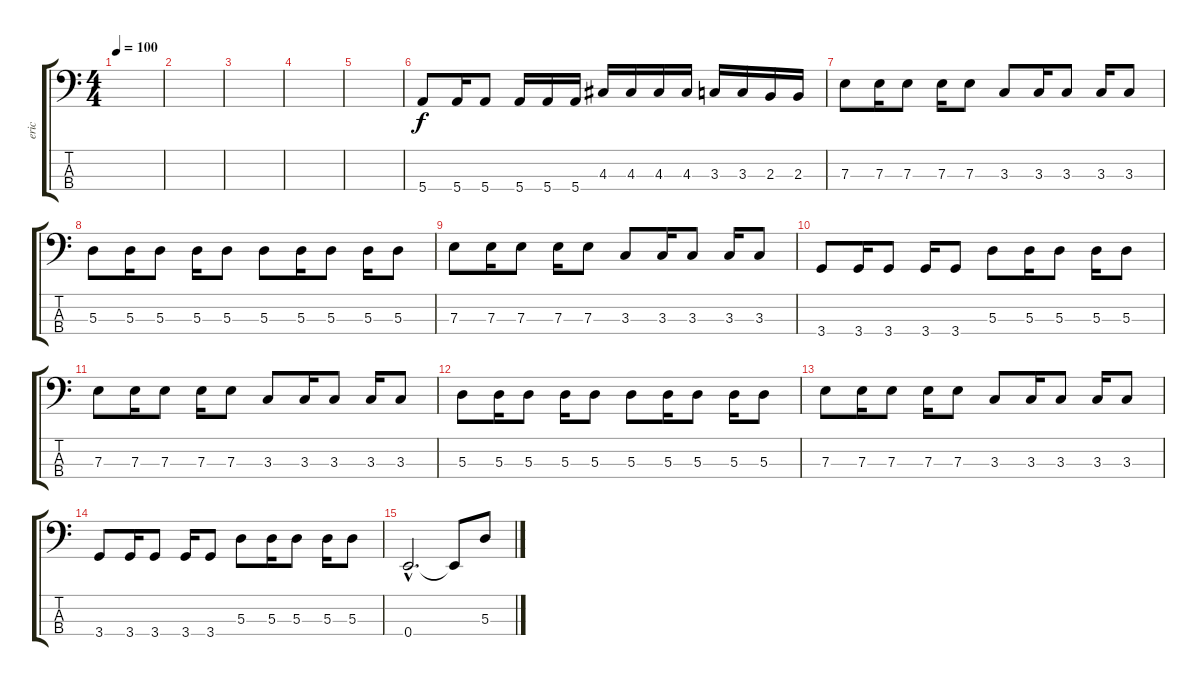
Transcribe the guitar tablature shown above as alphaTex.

\track ("eric" "eric") {instrument electricbassfinger}
\staff {score tabs}
\tuning (G2 D2 A1 E1) {hide}
\ts (4 4)
\tempo 100
\clef f4
\ks c
|
|
|
|
|
5.4.8 5.4.16 5.4.8 5.4.16 5.4.16 5.4.16 4.3.16 4.3.16 4.3.16 4.3.16 3.3.16 3.3.16 2.3.16 2.3.16 |
7.3.8 7.3.16 7.3.8 7.3.16 7.3.8 3.3.8 3.3.16 3.3.8 3.3.16 3.3.8 |
5.3.8 5.3.16 5.3.8 5.3.16 5.3.8 5.3.8 5.3.16 5.3.8 5.3.16 5.3.8 |
7.3.8 7.3.16 7.3.8 7.3.16 7.3.8 3.3.8 3.3.16 3.3.8 3.3.16 3.3.8 |
3.4.8 3.4.16 3.4.8 3.4.16 3.4.8 5.3.8 5.3.16 5.3.8 5.3.16 5.3.8 |
7.3.8 7.3.16 7.3.8 7.3.16 7.3.8 3.3.8 3.3.16 3.3.8 3.3.16 3.3.8 |
5.3.8 5.3.16 5.3.8 5.3.16 5.3.8 5.3.8 5.3.16 5.3.8 5.3.16 5.3.8 |
7.3.8 7.3.16 7.3.8 7.3.16 7.3.8 3.3.8 3.3.16 3.3.8 3.3.16 3.3.8 |
3.4.8 3.4.16 3.4.8 3.4.16 3.4.8 5.3.8 5.3.16 5.3.8 5.3.16 5.3.8 |
0.4{hac}.2{d} 0.4{t}.8 5.3.8
